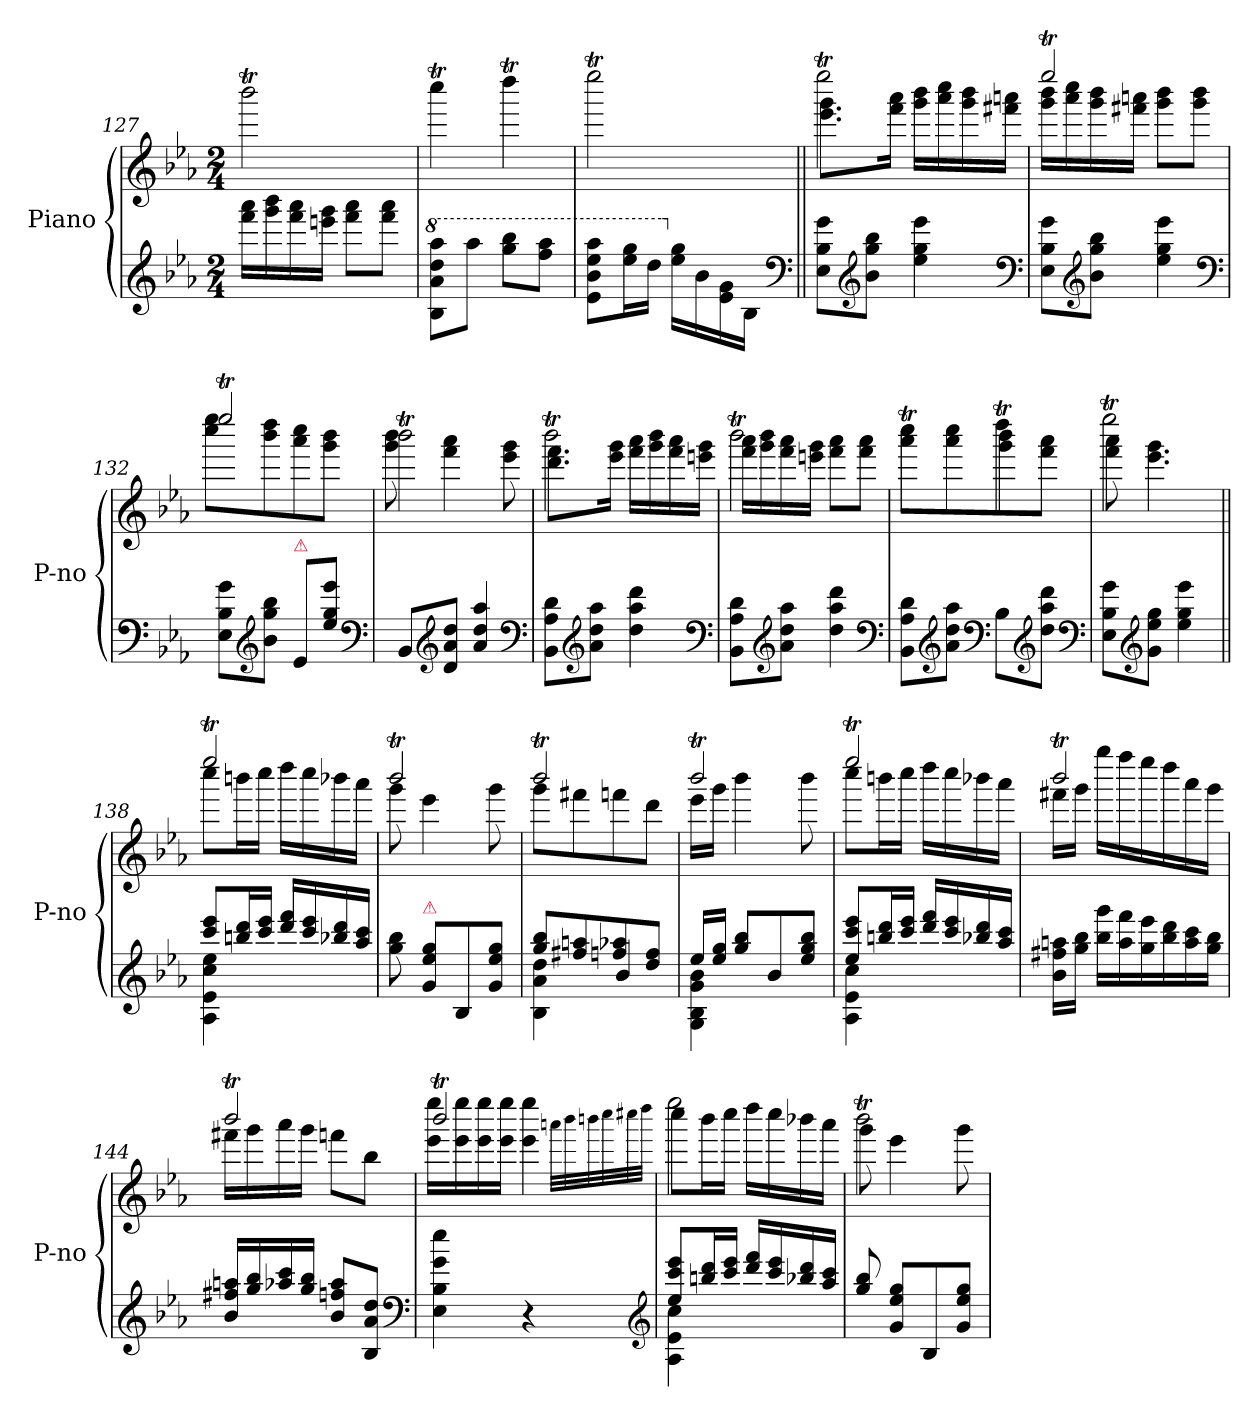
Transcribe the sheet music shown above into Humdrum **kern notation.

**kern	**kern
*part1	*part1
*staff2	*staff1
*I"Piano	*
*I'P-no	*
*clefG2	*clefG2
*k[b-e-a-]	*k[b-e-a-]
*M2/4	*M2/4
=127	=127
16fff\ 16aaa-\LL	2bbb-T\
16ggg\ 16bbb-\	.
16fff\ 16aaa-\	.
16eeen\ 16ggg\JJ	.
8fff\ 8aaa-\L	.
8fff\ 8aaa-\J	.
=128	=128
*8va	*
8b-\ 8aa-\ 8ddd\ 8aaa-\L	4ccccT\
8aaa-\J	.
8ggg\ 8bbb-\L	4ddddt\
8fff\ 8aaa-\J	.
=129	=129
8ee-\ 8bb-\ 8eee-\ 8aaa-\L	2eeee-T\
16eee-\ 16ggg\L	.
16ddd\JJ	.
*X8va	*
16ee-\ 16gg\LL	.
16b-\	.
16e-\ 16g\	.
16B-\JJ	.
*clefF4	*
=130||	=130||
*	*^
8E-\ 8B-\ 8g\L	2eeee-T\	8.eee-\ 8.ggg\L
*clefG2	*	*
8b-\ 8gg\ 8bb-\J	.	.
.	.	16fff\ 16aaa-\Jk
4ee-\ 4gg\ 4eee-\	.	16ggg\ 16bbb-\LL
.	.	16aaa-\ 16cccc\
.	.	16ggg\ 16bbb-\
.	.	16fff#X\ 16aaan\JJ
*clefF4	*	*
=131	=131	=131
8E-\ 8B-\ 8g\L	2eeee-T/	16ggg\ 16bbb-\LL
.	.	16aaa-\ 16cccc\
*clefG2	*	*
8b-\ 8gg\ 8bb-\J	.	16ggg\ 16bbb-\
.	.	16fff#X\ 16aaan\JJ
4ee-\ 4gg\ 4eee-\	.	8ggg\ 8bbb-\L
.	.	8ggg\ 8bbb-\J
*clefF4	*	*
=132	=132	=132
8E-\ 8B-\ 8g\L	2eeee-T/	8cccc\ 8eeee-\L
*clefG2	*	*
8b-\ 8gg\ 8bb-\J	.	8bbb-\ 8dddd\
!LO:TX:a:color=crimson:t=⚠	!	!
8e-/L	.	8aaa-\ 8cccc\
8ee-\ 8gg\ 8eee-\J	.	8ggg\ 8bbb-\J
*clefF4	*	*
=133	=133	=133
8BB-/L	2bbb-T\	8ggg\ 8bbb-\
*clefG2	*	*
8d/ 8a-/ 8dd/J	.	4fff\ 4aaa-\
4a-/ 4dd/ 4aa-/	.	.
.	.	8eee-\ 8ggg\
*clefF4	*	*
=134	=134	=134
8BB-\ 8A-\ 8d\L	2bbb-T\	8.ddd\ 8.fff\L
*clefG2	*	*
8a-\ 8dd\ 8aa-\J	.	.
.	.	16eee-\ 16ggg\Jk
4dd\ 4aa-\ 4ddd\	.	16fff\ 16aaa-\LL
.	.	16ggg\ 16bbb-\
.	.	16fff\ 16aaa-\
.	.	16eeen\ 16ggg\JJ
*clefF4	*	*
=135	=135	=135
8BB-\ 8A-\ 8d\L	2bbb-T\	16fff\ 16aaa-\LL
.	.	16ggg\ 16bbb-\
*clefG2	*	*
8a-\ 8dd\ 8aa-\J	.	16fff\ 16aaa-\
.	.	16eeen\ 16ggg\JJ
4dd\ 4aa-\ 4ddd\	.	8fff\ 8aaa-\L
.	.	8fff\ 8aaa-\J
*clefF4	*	*
=136	=136	=136
8BB-\ 8A-\ 8d\L	4ccccT\	8aaa-\ 8cccc\L
*clefG2	*	*
8a-\ 8dd\ 8aa-\J	.	8aaa-\ 8cccc\
*clefF4	*	*
8B-\L	4ddddt\	8ggg\ 8bbb-\
*clefG2	*	*
8dd\ 8aa-\ 8ddd\J	.	8fff\ 8aaa-\J
*clefF4	*	*
=137	=137	=137
8E-\ 8B-\ 8g\L	2eeee-T\	8fff\ 8aaa-\
*clefG2	*	*
8g\ 8ee-\ 8gg\J	.	4.eee-\ 4.ggg\
4ee-\ 4gg\ 4eee-\	.	.
=138||	=138||	=138||
*^	*	*
8ccc/ 8eee-/L	4A-\ 4e-\ 4cc\ 4ee-\	2eeee-T/	8cccc\L
16bbn/ 16ddd/L	.	.	16bbbn\L
16ccc/ 16eee-/JJ	.	.	16cccc\JJ
16ddd/ 16fff/LL	4ryy	.	16dddd\LL
16ccc/ 16eee-/	.	.	16cccc\
16bb-X/ 16ddd/	.	.	16bbb-X\
16aa-/ 16ccc/JJ	.	.	16aaa-\JJ
*v	*v	*	*
=139	=139	=139
8gg\ 8bb-\	2bbb-T/	8ggg\
!LO:TX:a:color=crimson:t=⚠	!	!
8g/ 8ee-/ 8gg/L	.	4eee-\
8B-/	.	.
8g/ 8ee-/ 8gg/J	.	8ggg\
=140	=140	=140
*^	*	*
8gg/ 8bb-/L	4B-\ 4a-\ 4dd\	2bbb-T/	8ggg\L
8ff#X/ 8aan/	.	.	8fff#X\
8ffn/ 8aa-X/	4b-/	.	8fffn\
8dd/ 8ff/J	.	.	8ddd\J
=141	=141	=141	=141
16ee-/LL	4G\ 4B-\ 4g\ 4b-\	2bbb-T/	16eee-\LL
16ee-/ 16gg/JJ	.	.	16ggg\JJ
8gg/ 8bb-/L	.	.	4bbb-\
8b-/	4ryy	.	.
8ee-/ 8gg/ 8bb-/J	.	.	8bbb-\
=142	=142	=142	=142
8ee-/ 8ccc/ 8eee-/L	4A-\ 4e-\ 4cc\	2eeee-T/	8cccc\L
16bbn/ 16ddd/L	.	.	16bbbn\L
16ccc/ 16eee-/JJ	.	.	16cccc\JJ
16ddd/ 16fff/LL	4ryy	.	16dddd\LL
16ccc/ 16eee-/	.	.	16cccc\
16bb-X/ 16ddd/	.	.	16bbb-X\
16aa-/ 16ccc/JJ	.	.	16aaa-\JJ
*v	*v	*	*
=143	=143	=143
16b-\ 16ff#X\ 16aan\LL	2bbb-T/	16fff#X\LL
16gg\ 16bb-\JJ	.	16ggg\JJ
16bb-\ 16ggg\LL	.	16gggg\LL
16aa\ 16fff\	.	16ffff\
16gg\ 16eee-\	.	16eeee-\
16bb-\ 16ddd\	.	16dddd\
16aa\ 16ccc\	.	16aaa-\
16gg\ 16bb-\JJ	.	16ggg\JJ
=144	=144	=144
16b-/ 16ff#X/ 16aan/LL	2bbb-T/	16fff#X\LL
16gg/ 16bb-/	.	16ggg\
16aa-X/ 16ccc/	.	16aaa-\
16gg/ 16bb-/JJ	.	16ggg\JJ
8b-/ 8ffn/ 8aa-/L	.	8fffn\L
8B-/ 8a-/ 8dd/J	.	8bb-\J
*clefF4	*	*
=145	=145	=145
4E-\ 4B-\ 4g\ 4ee-\	2bbb-T/	16eee-\ 16eeee-\LL
.	.	16eee-\ 16eeee-\
.	.	16eee-\ 16eeee-\
.	.	16eee-\ 16eeee-\JJ
4r	.	4eee-\ 4eeee-\
*clefG2	*	*
.	32qqaaan\LLL	.
.	32qqbbb-\	.
.	32qqbbbn\	.
.	32qqcccc\	.
.	32qqcccc#X\	.
.	32qqdddd\JJJ	.
=146	=146	=146
*^	*	*
8ee-/ 8ccc/ 8eee-/L	4A-\ 4e-\ 4cc\	2eeee-TTTT\	8cccc\L
16bbn/ 16ddd/L	.	.	16bbb-\L
16ccc/ 16eee-/JJ	.	.	16cccc\JJ
16ddd/ 16fff/LL	4ryy	.	16dddd\LL
16ccc/ 16eee-/	.	.	16cccc\
16bb-X/ 16ddd/	.	.	16bbb-X\
16aa-/ 16ccc/JJ	.	.	16aaa-\JJ
*v	*v	*	*
=147	=147	=147
8gg/ 8bb-/	2bbb-T\	8ggg\
8g/ 8ee-/ 8gg/L	.	4eee-\
8B-/	.	.
8g/ 8ee-/ 8gg/J	.	8ggg\
*	*v	*v
=	=
*-	*-
